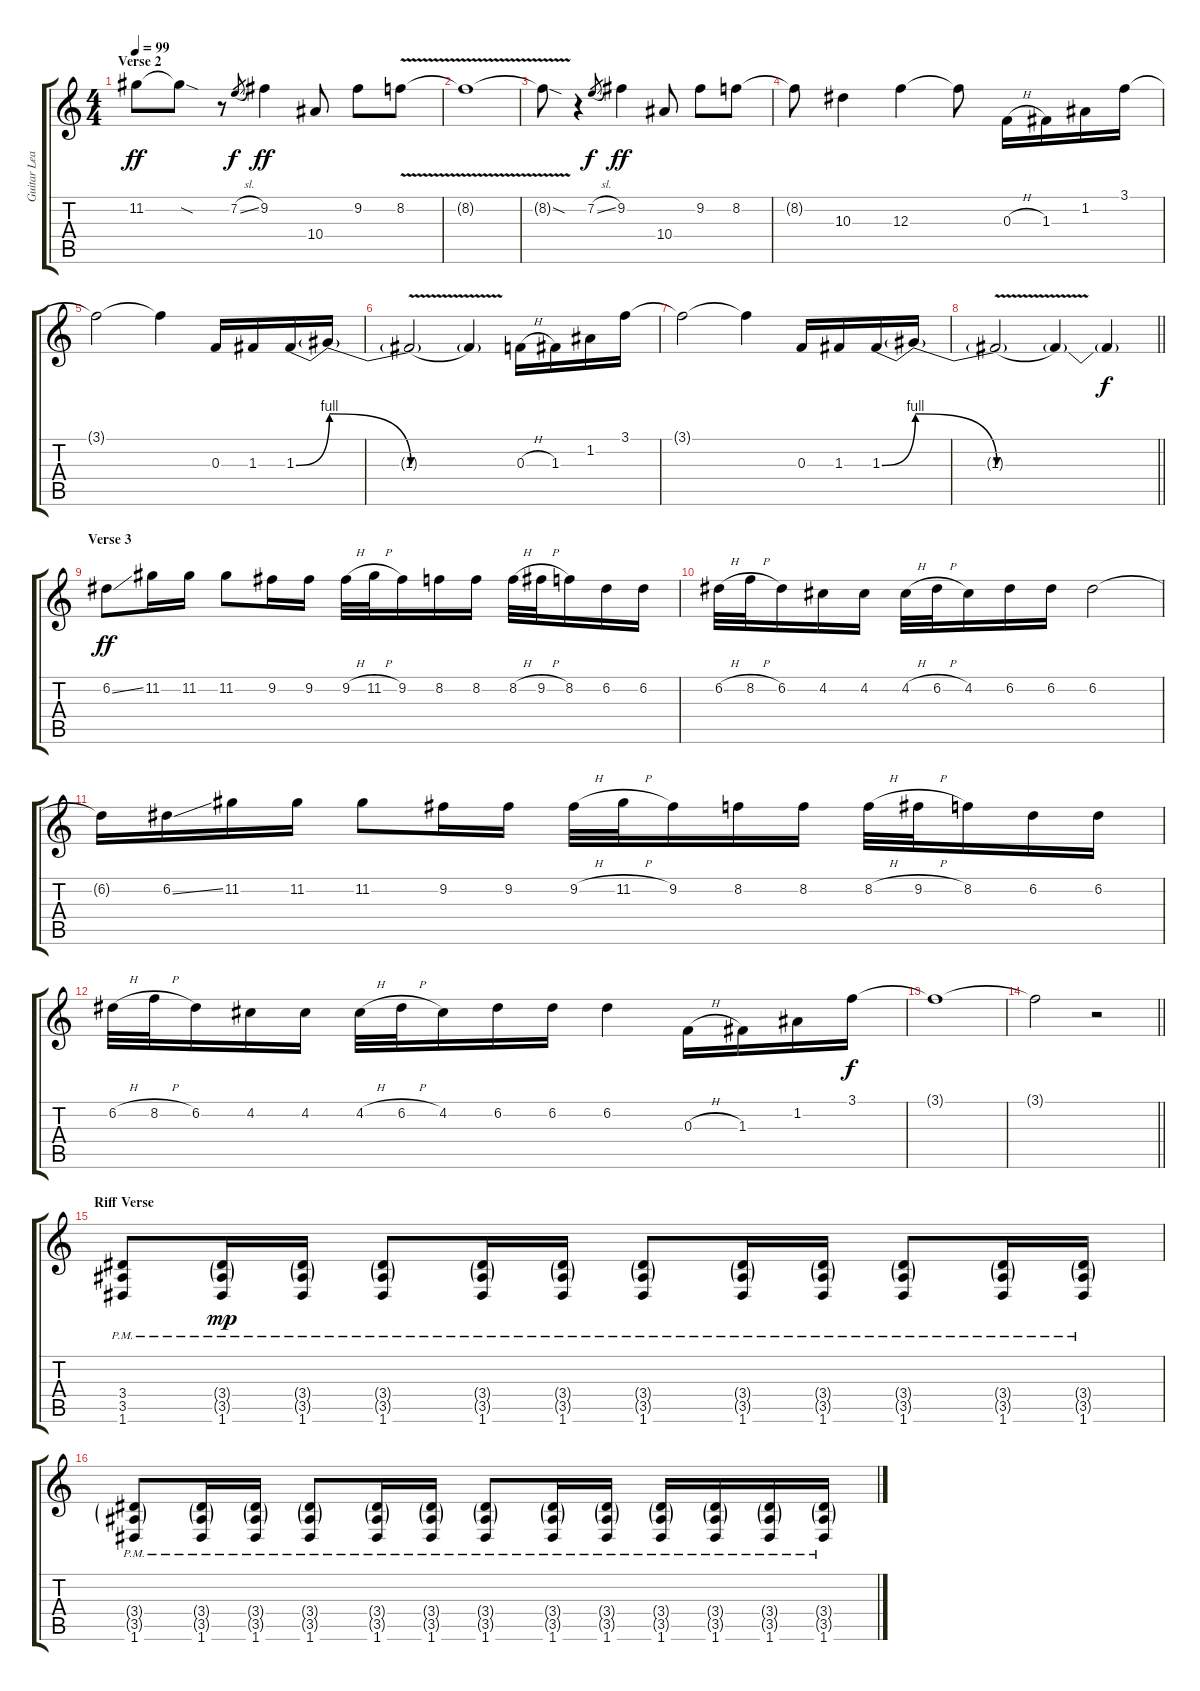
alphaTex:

\track ("Guitar Lead 2" "Guitar Lea") {instrument distortionguitar}
\staff {score tabs}
\tuning (D4 A3 F3 C3 G2 D2) {hide}
\ts (4 4)
\section ("" "Verse 2")
\tempo 99
\clef g2
\ks c
11.2{t}.8{dy ff} 11.2{sod t}.8 r.8 7.2{sl}.8{gr dy f} 9.2.4{dy ff} 10.4.8 9.2.8 8.2{v}.8 |
8.2{v t}.1 |
8.2{sod t}.8 r.4 7.2{sl}.8{gr dy f} 9.2.4{dy ff} 10.4.8 9.2.8 8.2.8 |
8.2{t}.8 10.3.4 12.3.4 12.3{t}.8 0.3{h}.16 1.3.16 1.2.16 3.1.16 |
3.1{t}.2 3.1{t}.4 0.3.16 1.3.16 1.3{be (bend 0 0 60 4)}.16 1.3{be (release 0 4 60 0) t}.16 |
1.3{be (hold 0 0 60 0) v t}.2 1.3{t}.4 0.3{h}.16 1.3.16 1.2.16 3.1.16 |
3.1{t}.2 3.1{t}.4 0.3.16 1.3.16 1.3{be (bend 0 0 60 4)}.16 1.3{be (release 0 4 60 0) t}.16 |
\barLineRight lightlight
1.3{be (hold 0 0 60 0) v t}.2 1.3{t}.4{volume 7} 1.3{t}.4{dy f} |
\section ("" "Verse 3")
6.2{ss}.8{dy ff volume 15} 11.2.16 11.2.16 11.2.8 9.2.16 9.2.16 9.2{h}.32 11.2{h}.32 9.2.16 8.2.16 8.2.16 8.2{h}.32 9.2{h}.32 8.2.16 6.2.16 6.2.16 |
6.2{h}.32 8.2{h}.32 6.2.16 4.2.16 4.2.16 4.2{h}.32 6.2{h}.32 4.2.16 6.2.16 6.2.16 6.2.2 |
6.2{t}.16 6.2{ss}.16 11.2.16 11.2.16 11.2.8 9.2.16 9.2.16 9.2{h}.32 11.2{h}.32 9.2.16 8.2.16 8.2.16 8.2{h}.32 9.2{h}.32 8.2.16 6.2.16 6.2.16 |
6.2{h}.32 8.2{h}.32 6.2.16 4.2.16 4.2.16 4.2{h}.32 6.2{h}.32 4.2.16 6.2.16 6.2.16 6.2.4 0.3{h}.16 1.3.16 1.2.16 3.1.16{dy f} |
3.1{t}.1{volume 7} |
\barLineRight lightlight
3.1{t}.2 r.2 |
\section ("" "Riff Verse")
(3.4{pm} 3.5{pm} 1.6{pm}).8{volume 13} (3.4{g pm} 3.5{g pm} 1.6{pm}).16{dy mp} (3.4{g pm} 3.5{g pm} 1.6{pm}).16 (3.4{g pm} 3.5{g pm} 1.6{pm}).8 (3.4{g pm} 3.5{g pm} 1.6{pm}).16 (3.4{g pm} 3.5{g pm} 1.6{pm}).16 (3.4{g pm} 3.5{g pm} 1.6{pm}).8 (3.4{g pm} 3.5{g pm} 1.6{pm}).16 (3.4{g pm} 3.5{g pm} 1.6{pm}).16 (3.4{g pm} 3.5{g pm} 1.6{pm}).8 (3.4{g pm} 3.5{g pm} 1.6{pm}).16 (3.4{g pm} 3.5{g pm} 1.6{pm}).16 |
(3.4{g pm} 3.5{g pm} 1.6{pm}).8 (3.4{g pm} 3.5{g pm} 1.6{pm}).16 (3.4{g pm} 3.5{g pm} 1.6{pm}).16 (3.4{g pm} 3.5{g pm} 1.6{pm}).8 (3.4{g pm} 3.5{g pm} 1.6{pm}).16 (3.4{g pm} 3.5{g pm} 1.6{pm}).16 (3.4{g pm} 3.5{g pm} 1.6{pm}).8 (3.4{g pm} 3.5{g pm} 1.6{pm}).16 (3.4{g pm} 3.5{g pm} 1.6{pm}).16 (3.4{g pm} 3.5{g pm} 1.6{pm}).16 (3.4{g pm} 3.5{g pm} 1.6{pm}).16 (3.4{g pm} 3.5{g pm} 1.6{pm}).16 (3.4{g pm} 3.5{g pm} 1.6{pm}).16
